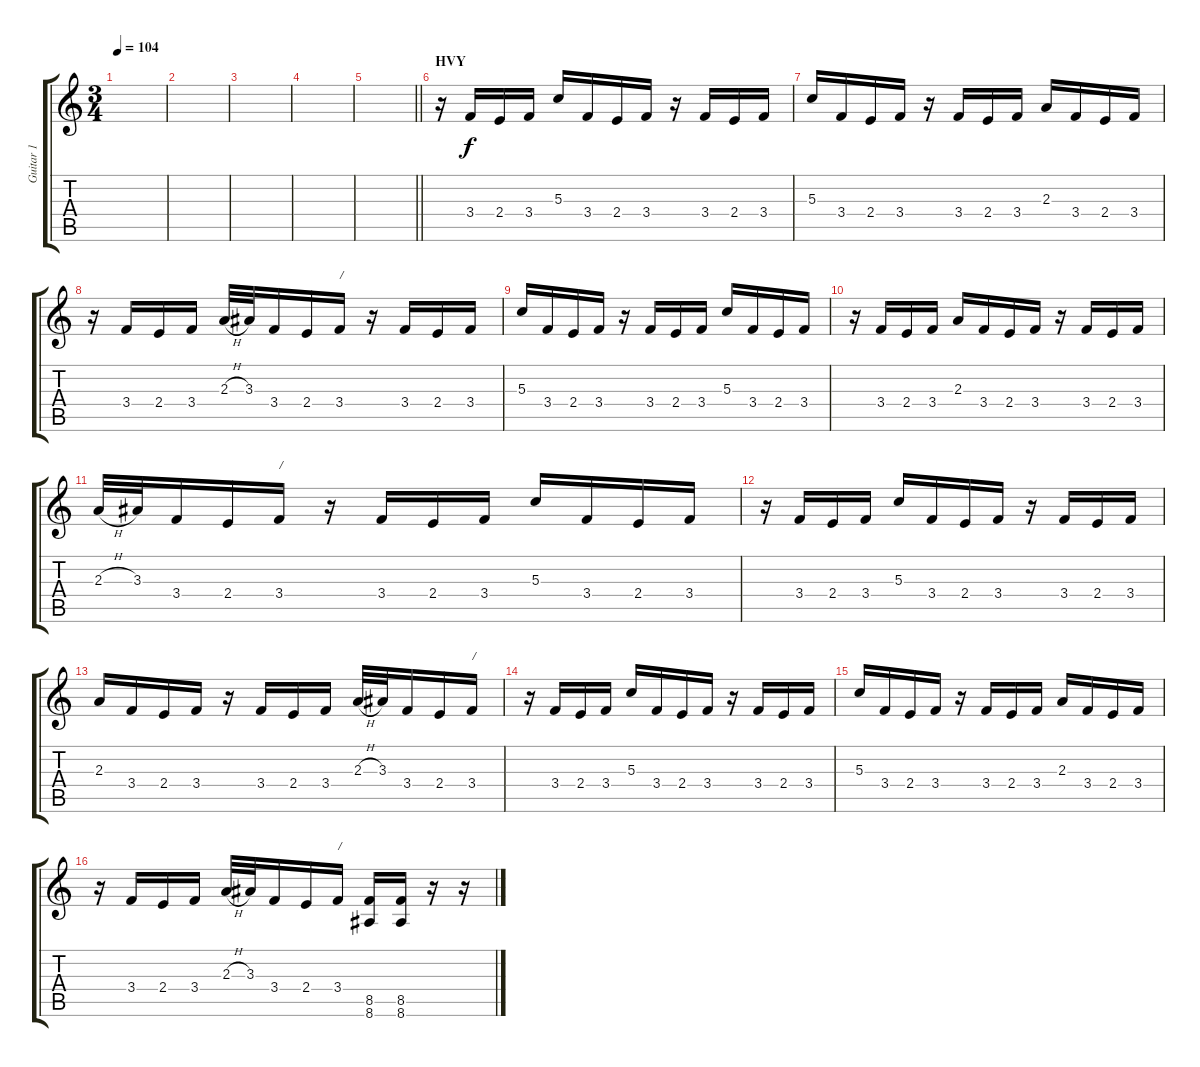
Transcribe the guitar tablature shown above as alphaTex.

\track ("Guitar 1" "Guitar 1") {instrument distortionguitar}
\staff {score tabs}
\tuning (E4 B3 G3 D3 A2 D2) {hide}
\ts (3 4)
\tempo 104
\clef g2
\ks c
|
|
|
|
\barLineRight lightlight
|
\section ("" "HVY")
r.16{volume 14 balance 12} 3.4.16 2.4.16 3.4.16 5.3.16 3.4.16 2.4.16 3.4.16 r.16 3.4.16 2.4.16 3.4.16 |
5.3.16 3.4.16 2.4.16 3.4.16 r.16 3.4.16 2.4.16 3.4.16 2.3.16 3.4.16 2.4.16 3.4.16 |
r.16 3.4.16 2.4.16 3.4.16 2.3{h}.32 3.3.32 3.4.16 2.4.16 3.4.16{txt "/"} r.16 3.4.16 2.4.16 3.4.16 |
5.3.16 3.4.16 2.4.16 3.4.16 r.16 3.4.16 2.4.16 3.4.16 5.3.16 3.4.16 2.4.16 3.4.16 |
r.16 3.4.16 2.4.16 3.4.16 2.3.16 3.4.16 2.4.16 3.4.16 r.16 3.4.16 2.4.16 3.4.16 |
2.3{h}.32 3.3.32 3.4.16 2.4.16 3.4.16{txt "/"} r.16 3.4.16 2.4.16 3.4.16 5.3.16 3.4.16 2.4.16 3.4.16 |
r.16 3.4.16 2.4.16 3.4.16 5.3.16 3.4.16 2.4.16 3.4.16 r.16 3.4.16 2.4.16 3.4.16 |
2.3.16 3.4.16 2.4.16 3.4.16 r.16 3.4.16 2.4.16 3.4.16 2.3{h}.32 3.3.32 3.4.16 2.4.16 3.4.16{txt "/"} |
r.16 3.4.16 2.4.16 3.4.16 5.3.16 3.4.16 2.4.16 3.4.16 r.16 3.4.16 2.4.16 3.4.16 |
5.3.16 3.4.16 2.4.16 3.4.16 r.16 3.4.16 2.4.16 3.4.16 2.3.16 3.4.16 2.4.16 3.4.16 |
r.16 3.4.16 2.4.16 3.4.16 2.3{h}.32 3.3.32 3.4.16 2.4.16 3.4.16{txt "/"} (8.5 8.6).16 (8.5 8.6).16 r.16 r.16
